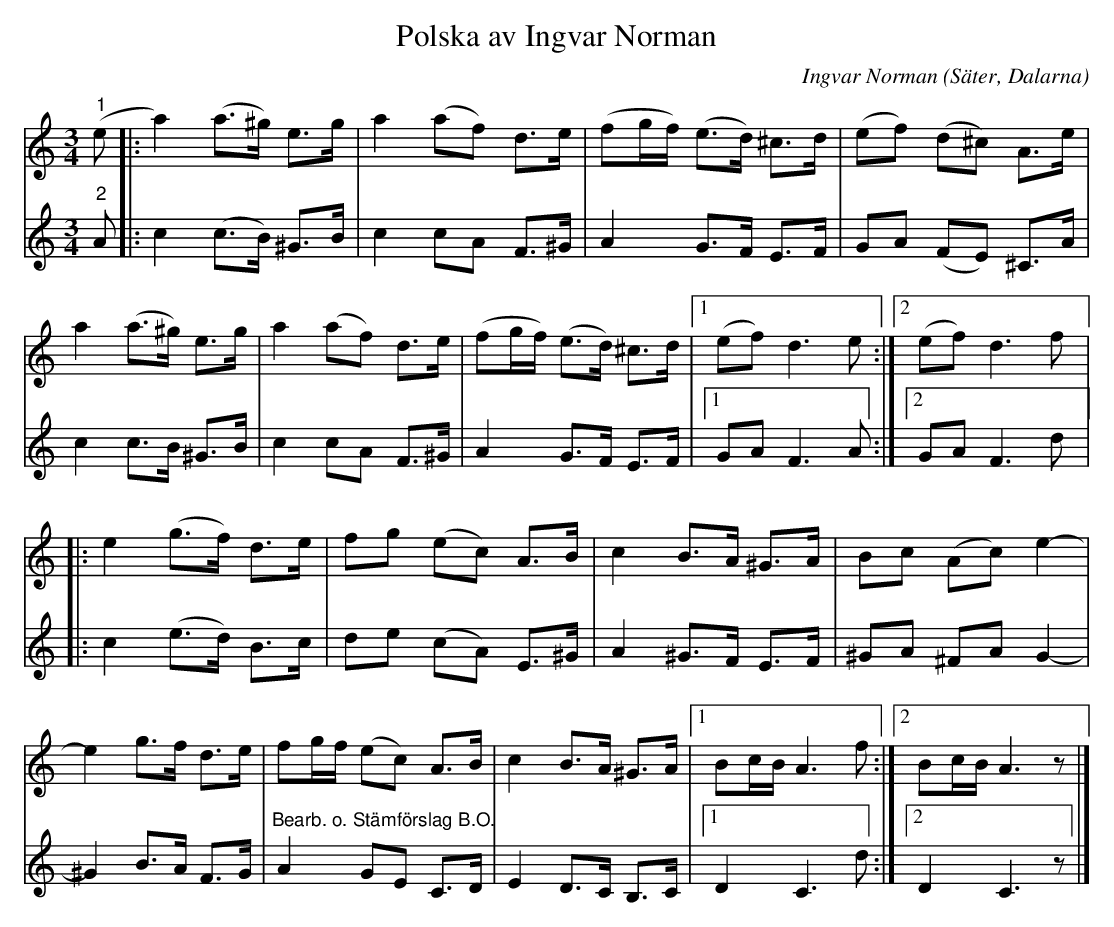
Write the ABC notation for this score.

X:1
T:Polska av Ingvar Norman
C:Ingvar Norman
O:Säter, Dalarna
L:1/8
M:3/4
K:Am
V:1
"^1" (e |: a2) (a>^g) e>g | a2 (af) d>e | (fg/f/) (e>d) ^c>d | (ef) (d^c) A>e |
a2 (a>^g) e>g | a2 (af) d>e | (fg/f/) (e>d) ^c>d |1 (ef) d3 e :|2 (ef) d3 f |:
e2 (g>f) d>e | fg (ec) A>B | c2 B>A ^G>A | Bc (Ac) e2- |
e2 g>f d>e | fg/f/ (ec) A>B | c2 B>A ^G>A |1 Bc/B/ A3 f :|2 Bc/B/ A3 z |]
V:2
"^2" A |: c2 (c>B) ^G>B | c2 cA F>^G | A2 G>F E>F | GA (FE) ^C>A |
c2 c>B ^G>B | c2 cA F>^G | A2 G>F E>F |1 GA F3 A :|2 GA F3 d |:
c2 (e>d) B>c | de (cA) E>^G | A2 ^G>F E>F | ^GA ^FA G2- |
^G2 B>A F>G |"^Bearb. o. Stämförslag B.O." A2 GE C>D | E2 D>C B,>C |1 D2 C3 d :|2 D2 C3 z |]
